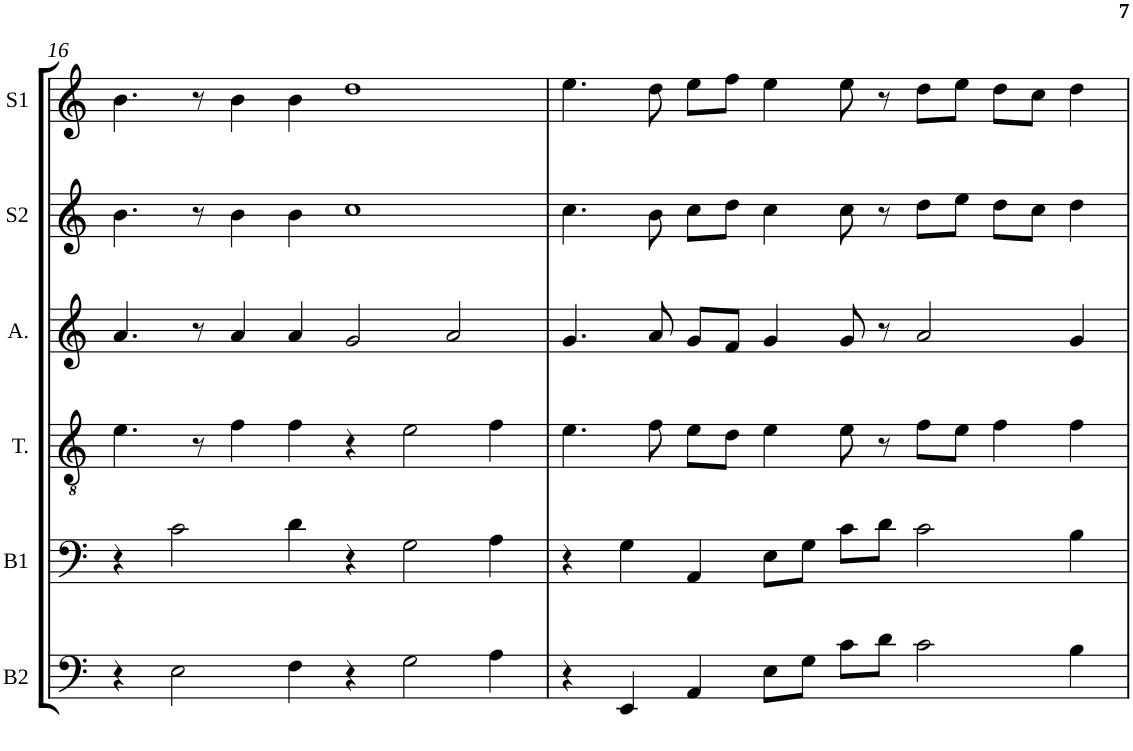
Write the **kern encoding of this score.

**kern	**kern	**kern	**kern	**kern	**kern
*part6	*part5	*part4	*part3	*part2	*part1
*staff6	*staff5	*staff4	*staff3	*staff2	*staff1
*I"Bass 2	*I"Bass 1	*I"Tenor	*I"Alto	*I"Soprano 2	*I"Soprano 1
*I'B2	*I'B1	*I'T.	*I'A.	*I'S2	*I'S1
!!LO:PB:g=z
*clefF4	*clefF4	*clefGv2	*clefG2	*clefG2	*clefG2
*k[]	*k[]	*k[]	*k[]	*k[]	*k[]
*M8/4	*M8/4	*M8/4	*M8/4	*M8/4	*M8/4
=16	=16	=16	=16	=16	=16
4r	4r	4.e\	4.a/	4.b\	4.b\
2E\	2c\	.	.	.	.
.	.	8r	8r	8r	8r
.	.	4f\	4a/	4b\	4b\
4F\	4d\	4f\	4a/	4b\	4b\
4r	4r	4r	2g/	1cc	1dd
2G\	2G\	2e\	.	.	.
.	.	.	2a/	.	.
4A\	4A\	4f\	.	.	.
=17	=17	=17	=17	=17	=17
4r	4r	4.e\	4.g/	4.cc\	4.ee\
4EE/	4G\	.	.	.	.
.	.	8f\	8a/	8b\	8dd\
4AA/	4AA/	8e\L	8g/L	8cc\L	8ee\L
.	.	8d\J	8f/J	8dd\J	8ff\J
8E\L	8E\L	4e\	4g/	4cc\	4ee\
8G\J	8G\J	.	.	.	.
8c\L	8c\L	8e\	8g/	8cc\	8ee\
8d\J	8d\J	8r	8r	8r	8r
2c\	2c\	8f\L	2a/	8dd\L	8dd\L
.	.	8e\J	.	8ee\J	8ee\J
.	.	4f\	.	8dd\L	8dd\L
.	.	.	.	8cc\J	8cc\J
4B\	4B\	4f\	4g/	4dd\	4dd\
=	=	=	=	=	=
*-	*-	*-	*-	*-	*-
